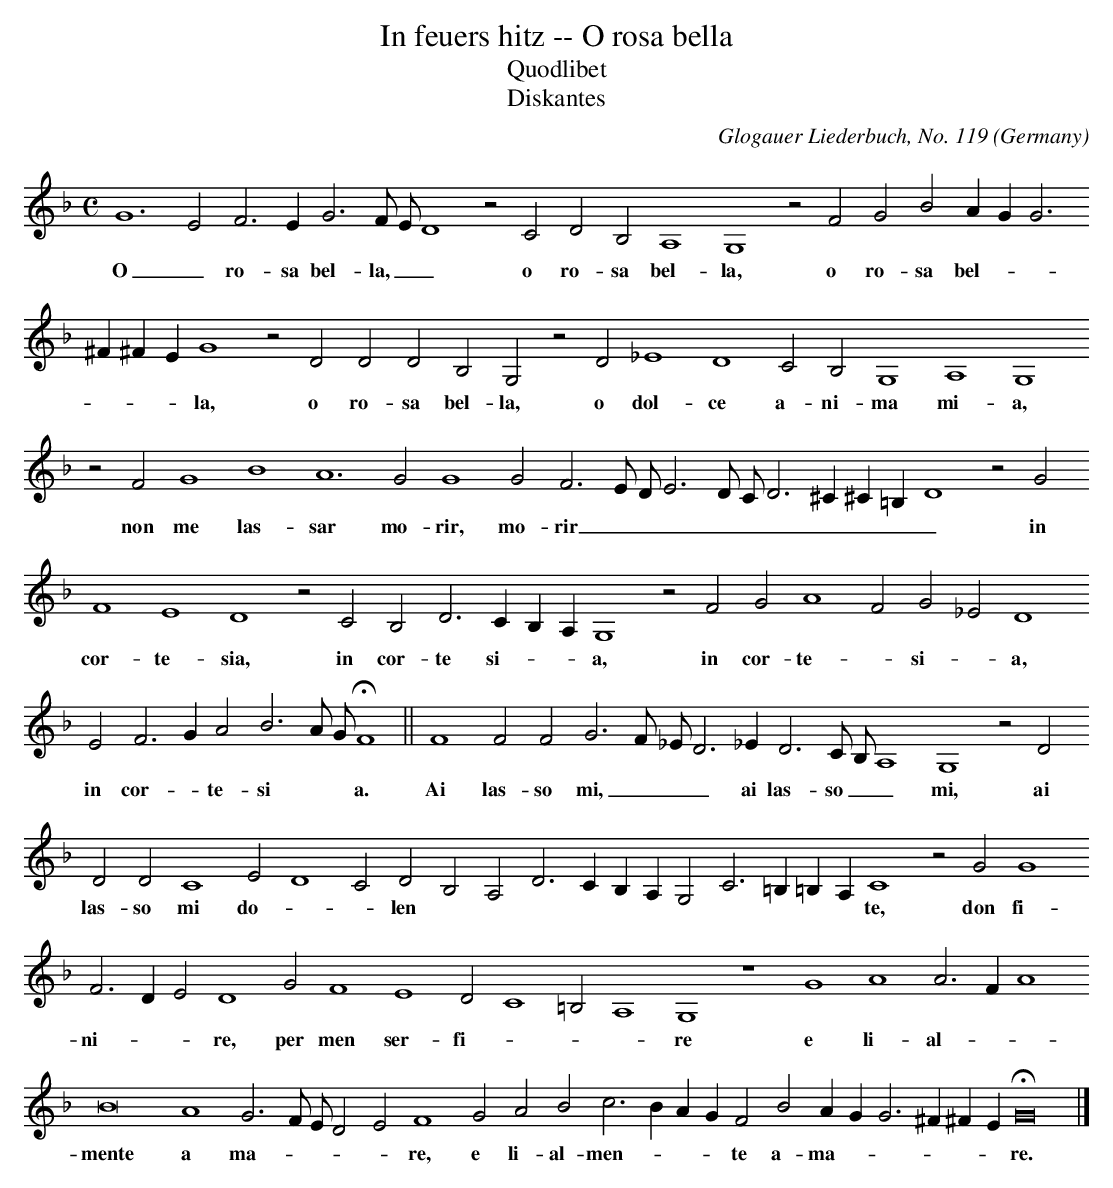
X:1
T:In feuers hitz -- O rosa bella
T:Quodlibet
T:Diskantes
C:Glogauer Liederbuch, No. 119
O:Germany
M:C
L:1/2
K:G dor
G3 E F > E G3/2 F// E// D2 z C D B, A,2 G,2 z F G B A/ G/ G3/2
w:O _ ro- sa bel- la, _ _ o ro- sa bel- la, o ro- sa bel- * *
^F/ ^F/ E/ G2 z D D D B, G, z D _E2 D2  C B, G,2 A,2 G,2
w:* * * la, o ro- sa bel- la, o dol- ce a- ni- ma mi- a,
z F G2 B2 A3 G G2 G F3/2 E// D// E3/2 D// C// D3/2 ^C/ ^C/ =B,/ D2 z G
w:non me las- sar mo- rir, mo- rir _ _ _ _ _ _ _ _ _ _ in
F2 E2 D2 z C B, D > C B,/ A,/ G,2 z F G A2 F G _E D2
w:cor- te- sia, in cor- te si- * * a, in cor- te- * si- * a,
E F > G A B3/2 A// G// HF2 || F2 F F G3/2 F// _E// D > _E D3/2 C// B,// A,2 G,2 z D
w:in cor- * te- si * * a.  Ai las- so mi, _ _ _  ai las- so _ _ mi, ai
D D C2 E D2 C D B, A, D > C B,/ A,/  G, C > =B, =B,/ A,/ C2 z G G2
w:las- so mi do- * * len * * * * * * * * * * * te, don fi-
F > D E D2 G F2 E2 D C2 =B, A,2 G,2 z2 G2 A2 A > F A2
w:ni- * * re, per men ser- fi- * * * re e li- al- * *
B4 A2 G3/2 F// E// D E F2 G A B c > B A/ G/ F B A/ G/ G > ^F ^F/ E/ HG4 |]
w:mente a ma- * * * * re, e li- al- men- * * * te a- ma- * * * * * re.
